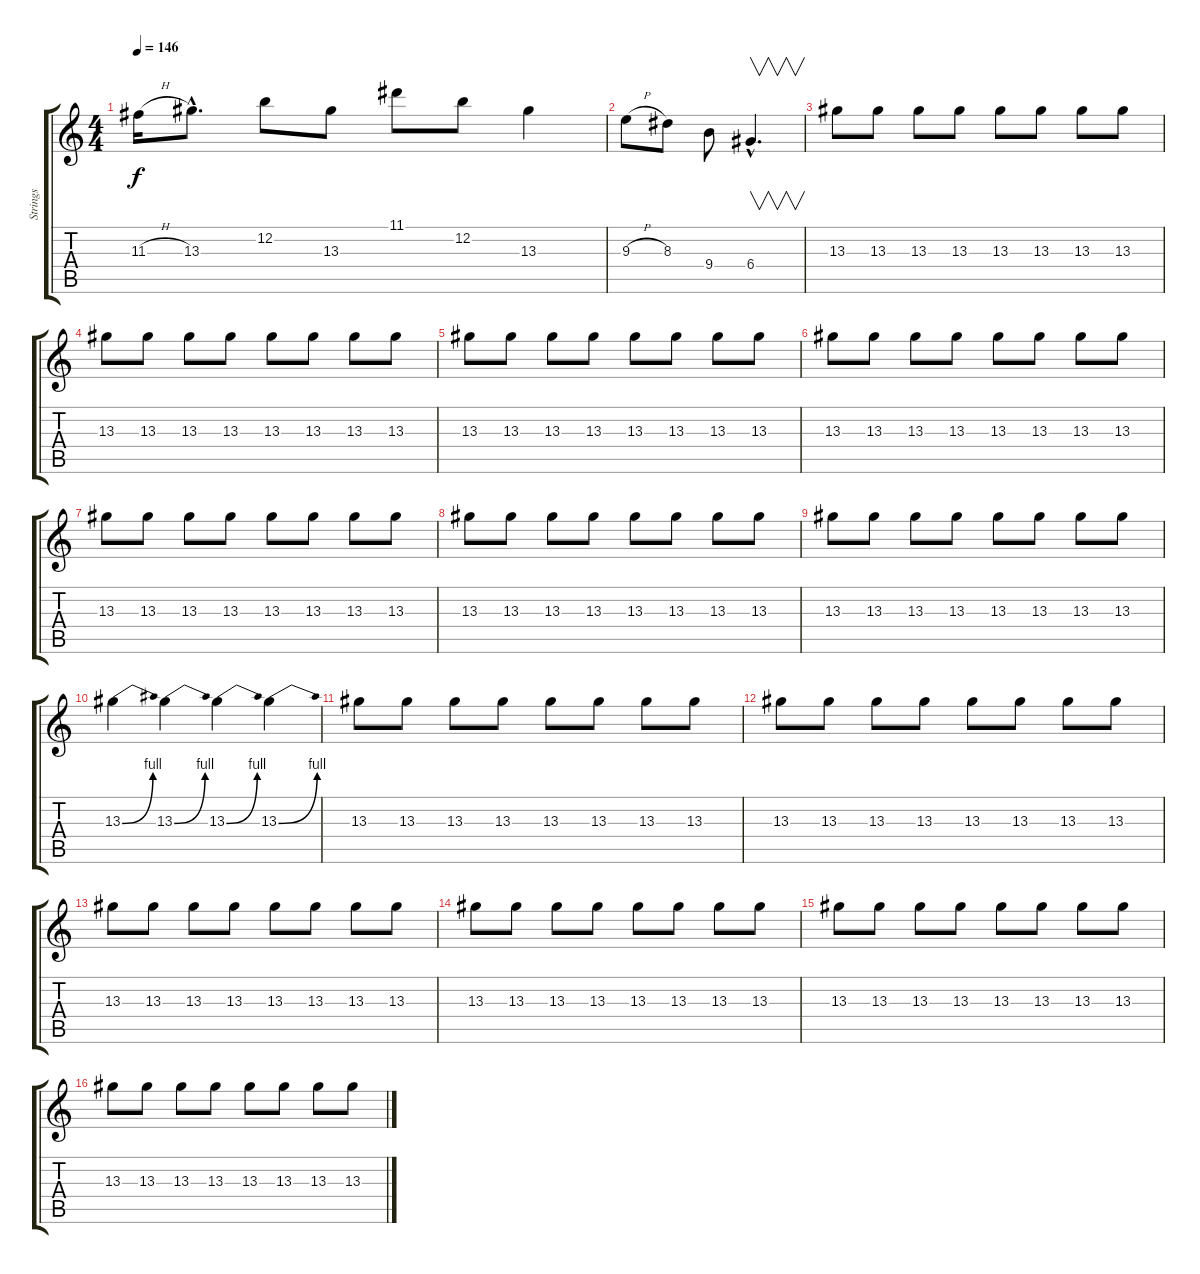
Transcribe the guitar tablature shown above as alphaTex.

\track ("Strings" "Strings") {instrument overdrivenguitar}
\staff {score tabs}
\tuning (E4 B3 G3 D3 A2 E2) {hide}
\ts (4 4)
\tempo 146
\clef g2
\ks c
11.3{h}.16{dy f} 13.3{hac}.8{d} 12.2.8 13.3.8 11.1.8 12.2.8 13.3.4 |
9.3{h}.8 8.3.8 9.4.8 6.4{hac}.4{v d} |
13.3.8 13.3.8 13.3.8 13.3.8 13.3.8 13.3.8 13.3.8 13.3.8 |
13.3.8 13.3.8 13.3.8 13.3.8 13.3.8 13.3.8 13.3.8 13.3.8 |
13.3.8 13.3.8 13.3.8 13.3.8 13.3.8 13.3.8 13.3.8 13.3.8 |
13.3.8 13.3.8 13.3.8 13.3.8 13.3.8 13.3.8 13.3.8 13.3.8 |
13.3.8 13.3.8 13.3.8 13.3.8 13.3.8 13.3.8 13.3.8 13.3.8 |
13.3.8 13.3.8 13.3.8 13.3.8 13.3.8 13.3.8 13.3.8 13.3.8 |
13.3.8 13.3.8 13.3.8 13.3.8 13.3.8 13.3.8 13.3.8 13.3.8 |
13.3{be (bend 0 0 60 4)}.4 13.3{be (bend 0 0 60 4)}.4 13.3{be (bend 0 0 60 4)}.4 13.3{be (bend 0 0 60 4)}.4 |
13.3.8 13.3.8 13.3.8 13.3.8 13.3.8 13.3.8 13.3.8 13.3.8 |
13.3.8 13.3.8 13.3.8 13.3.8 13.3.8 13.3.8 13.3.8 13.3.8 |
13.3.8 13.3.8 13.3.8 13.3.8 13.3.8 13.3.8 13.3.8 13.3.8 |
13.3.8 13.3.8 13.3.8 13.3.8 13.3.8 13.3.8 13.3.8 13.3.8 |
13.3.8 13.3.8 13.3.8 13.3.8 13.3.8 13.3.8 13.3.8 13.3.8 |
13.3.8 13.3.8 13.3.8 13.3.8 13.3.8 13.3.8 13.3.8 13.3.8
